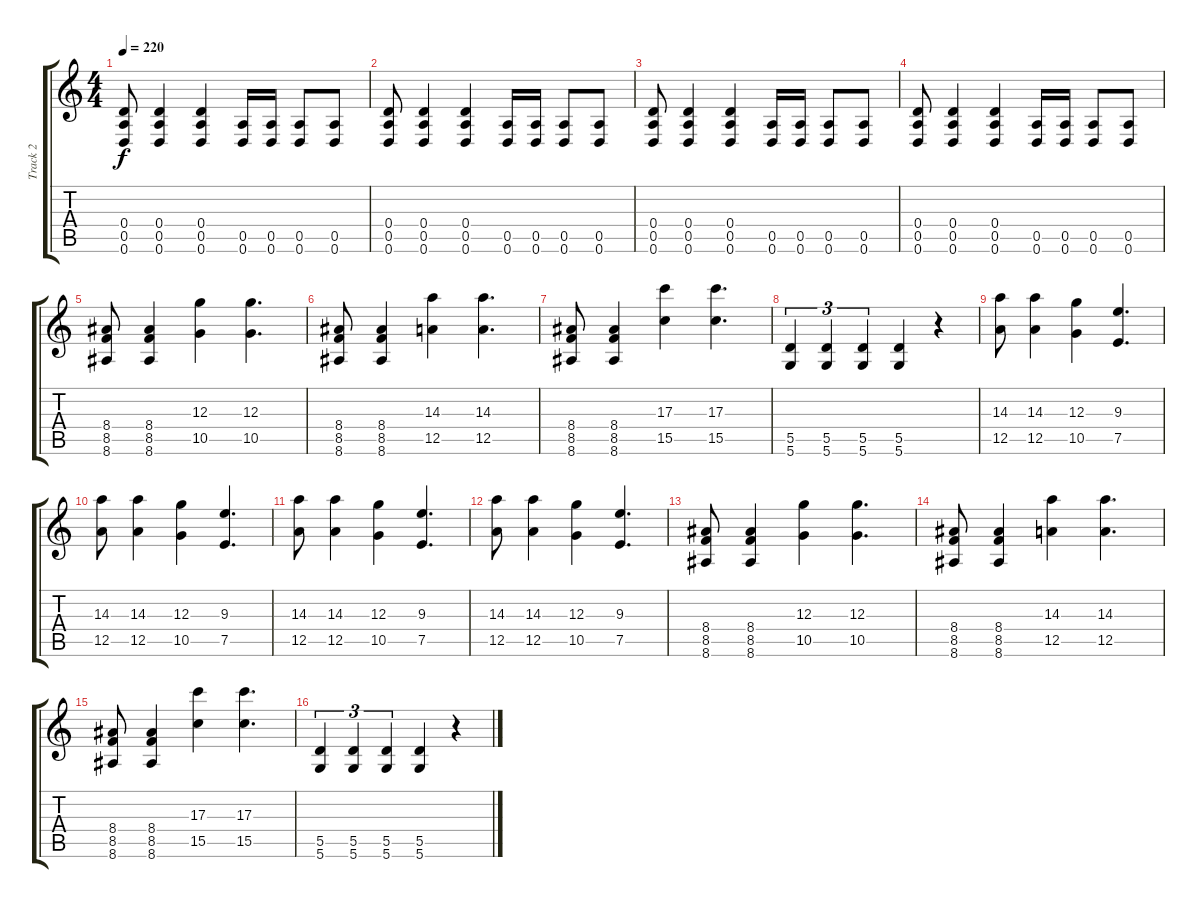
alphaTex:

\track ("Track 2" "Track 2") {instrument overdrivenguitar}
\staff {score tabs}
\tuning (E4 B3 G3 D3 A2 D2) {hide}
\ts (4 4)
\tempo 220
\clef g2
\ks c
(0.4 0.5 0.6).8{dy f} (0.4 0.5 0.6).4 (0.4 0.5 0.6).4 (0.5 0.6).16 (0.5 0.6).16 (0.5 0.6).8 (0.5 0.6).8 |
(0.4 0.5 0.6).8 (0.4 0.5 0.6).4 (0.4 0.5 0.6).4 (0.5 0.6).16 (0.5 0.6).16 (0.5 0.6).8 (0.5 0.6).8 |
(0.4 0.5 0.6).8 (0.4 0.5 0.6).4 (0.4 0.5 0.6).4 (0.5 0.6).16 (0.5 0.6).16 (0.5 0.6).8 (0.5 0.6).8 |
(0.4 0.5 0.6).8 (0.4 0.5 0.6).4 (0.4 0.5 0.6).4 (0.5 0.6).16 (0.5 0.6).16 (0.5 0.6).8 (0.5 0.6).8 |
(8.4 8.5 8.6).8 (8.4 8.5 8.6).4 (12.3 10.5).4 (12.3 10.5).4{d} |
(8.4 8.5 8.6).8 (8.4 8.5 8.6).4 (14.3 12.5).4 (14.3 12.5).4{d} |
(8.4 8.5 8.6).8 (8.4 8.5 8.6).4 (17.3 15.5).4 (17.3 15.5).4{d} |
(5.5 5.6).4{tu (3 2)} (5.5 5.6).4{tu (3 2)} (5.5 5.6).4{tu (3 2)} (5.5 5.6).4 r.4 |
(14.3 12.5).8 (14.3 12.5).4 (12.3 10.5).4 (9.3 7.5).4{d} |
(14.3 12.5).8 (14.3 12.5).4 (12.3 10.5).4 (9.3 7.5).4{d} |
(14.3 12.5).8 (14.3 12.5).4 (12.3 10.5).4 (9.3 7.5).4{d} |
(14.3 12.5).8 (14.3 12.5).4 (12.3 10.5).4 (9.3 7.5).4{d} |
(8.4 8.5 8.6).8 (8.4 8.5 8.6).4 (12.3 10.5).4 (12.3 10.5).4{d} |
(8.4 8.5 8.6).8 (8.4 8.5 8.6).4 (14.3 12.5).4 (14.3 12.5).4{d} |
(8.4 8.5 8.6).8 (8.4 8.5 8.6).4 (17.3 15.5).4 (17.3 15.5).4{d} |
(5.5 5.6).4{tu (3 2)} (5.5 5.6).4{tu (3 2)} (5.5 5.6).4{tu (3 2)} (5.5 5.6).4 r.4
